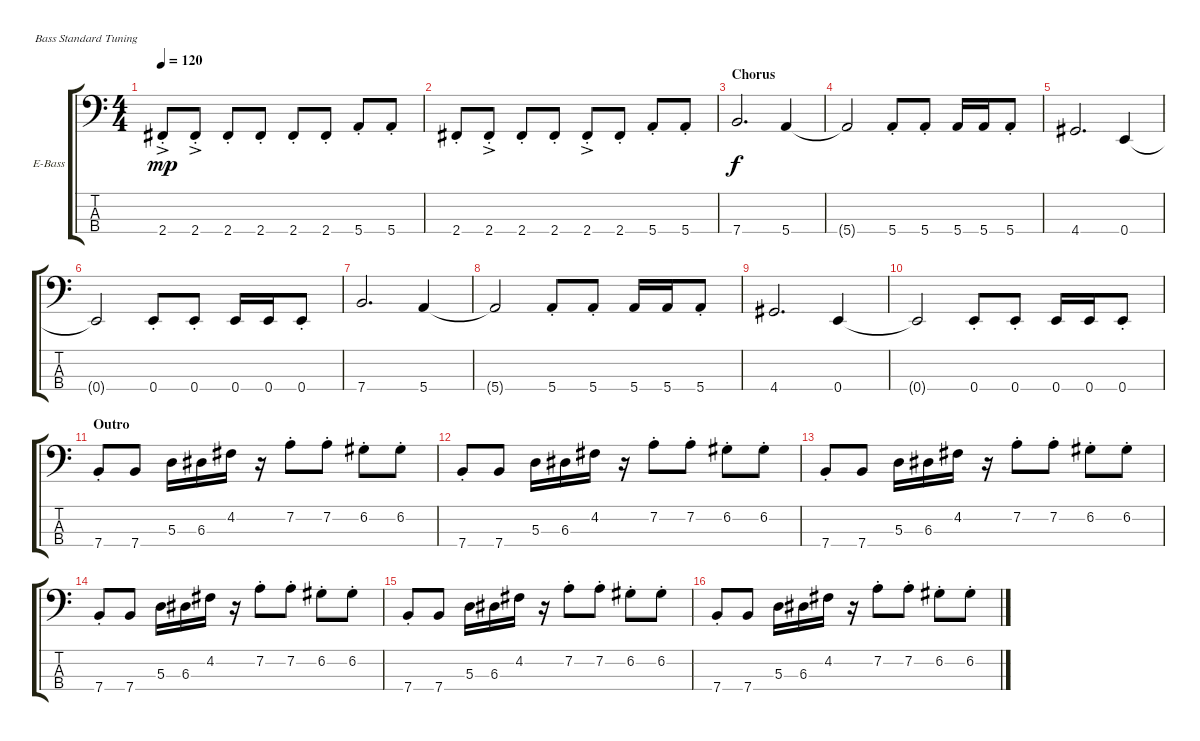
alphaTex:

\defaultSystemsLayout 4
\bracketExtendMode groupsimilarinstruments
\firstSystemTrackNameOrientation horizontal
\otherSystemsTrackNameOrientation horizontal
\track ("Bass Guitar" "E-Bass") {instrument electricbassfinger}
\staff {score tabs}
\tuning (G2 D2 A1 E1)
\ts (4 4)
\tempo 120
\clef f4
\ks c
2.4{ac st}.8{dy mp} 2.4{ac st}.8 2.4{st}.8 2.4{st}.8 2.4{st}.8 2.4{st}.8 5.4{st}.8 5.4{st}.8 |
2.4{st}.8 2.4{ac st}.8 2.4{st}.8 2.4{st}.8 2.4{ac st}.8 2.4{st}.8 5.4{st}.8 5.4{st}.8 |
\section ("" "Chorus")
7.4.2{d dy f} 5.4.4 |
5.4{t}.2 5.4{st}.8 5.4{st}.8 5.4.16 5.4.16 5.4{st}.8 |
4.4.2{d} 0.4.4 |
0.4{t}.2 0.4{st}.8 0.4{st}.8 0.4.16 0.4.16 0.4{st}.8 |
7.4.2{d} 5.4.4 |
5.4{t}.2 5.4{st}.8 5.4{st}.8 5.4.16 5.4.16 5.4{st}.8 |
4.4.2{d} 0.4.4 |
0.4{t}.2 0.4{st}.8 0.4{st}.8 0.4.16 0.4.16 0.4{st}.8 |
\section ("" "Outro")
7.4{st}.8 7.4.8 5.3.16 6.3.16 4.2.16 r.16 7.2{st}.8 7.2{st}.8 6.2{st}.8 6.2{st}.8 |
7.4{st}.8 7.4.8 5.3.16 6.3.16 4.2.16 r.16 7.2{st}.8 7.2{st}.8 6.2{st}.8 6.2{st}.8 |
7.4{st}.8 7.4.8 5.3.16 6.3.16 4.2.16 r.16 7.2{st}.8 7.2{st}.8 6.2{st}.8 6.2{st}.8 |
7.4{st}.8 7.4.8 5.3.16 6.3.16 4.2.16 r.16 7.2{st}.8 7.2{st}.8 6.2{st}.8 6.2{st}.8 |
7.4{st}.8 7.4.8 5.3.16 6.3.16 4.2.16 r.16 7.2{st}.8 7.2{st}.8 6.2{st}.8 6.2{st}.8 |
7.4{st}.8 7.4.8 5.3.16 6.3.16 4.2.16 r.16 7.2{st}.8 7.2{st}.8 6.2{st}.8 6.2{st}.8
